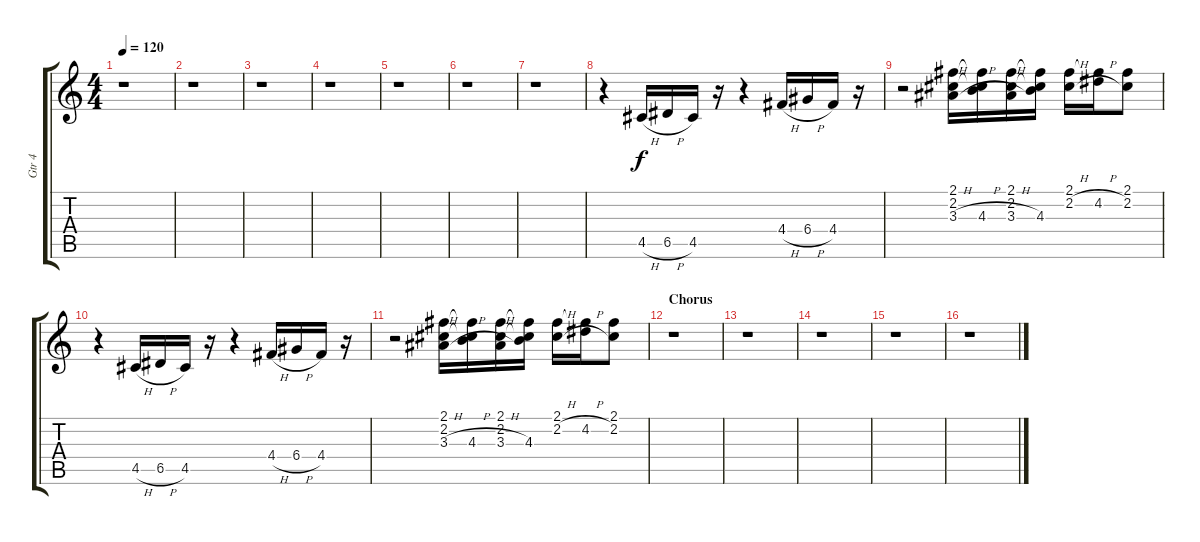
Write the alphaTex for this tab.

\track ("Gtr 4" "Gtr 4") {instrument distortionguitar}
\staff {score tabs}
\tuning (E4 B3 G3 D3 A2 E2) {hide}
\ts (4 4)
\tempo 120
\clef g2
\ks c
r.1{dy f} |
r.1 |
r.1 |
r.1 |
r.1 |
r.1 |
r.1 |
r.4 4.5{h}.16 6.5{h}.16 4.5.16 r.16 r.4 4.4{h}.16 6.4{h}.16 4.4.16 r.16 |
r.2 (2.1 2.2 3.3{h}).16{volume 13} (2.1{t} 2.2{t} 4.3{h}).16 (2.1 2.2 3.3{h}).16 (2.1{t} 2.2{t} 4.3).16 (2.1 2.2{h}).16 (2.1{t} 4.2{h}).16 (2.1 2.2).8 |
r.4 4.5{h}.16 6.5{h}.16 4.5.16 r.16 r.4 4.4{h}.16 6.4{h}.16 4.4.16 r.16 |
r.2 (2.1 2.2 3.3{h}).16{volume 13} (2.1{t} 2.2{t} 4.3{h}).16 (2.1 2.2 3.3{h}).16 (2.1{t} 2.2{t} 4.3).16 (2.1 2.2{h}).16 (2.1{t} 4.2{h}).16 (2.1 2.2).8 |
\section ("" "Chorus")
r.1 |
r.1 |
r.1 |
r.1 |
r.1
